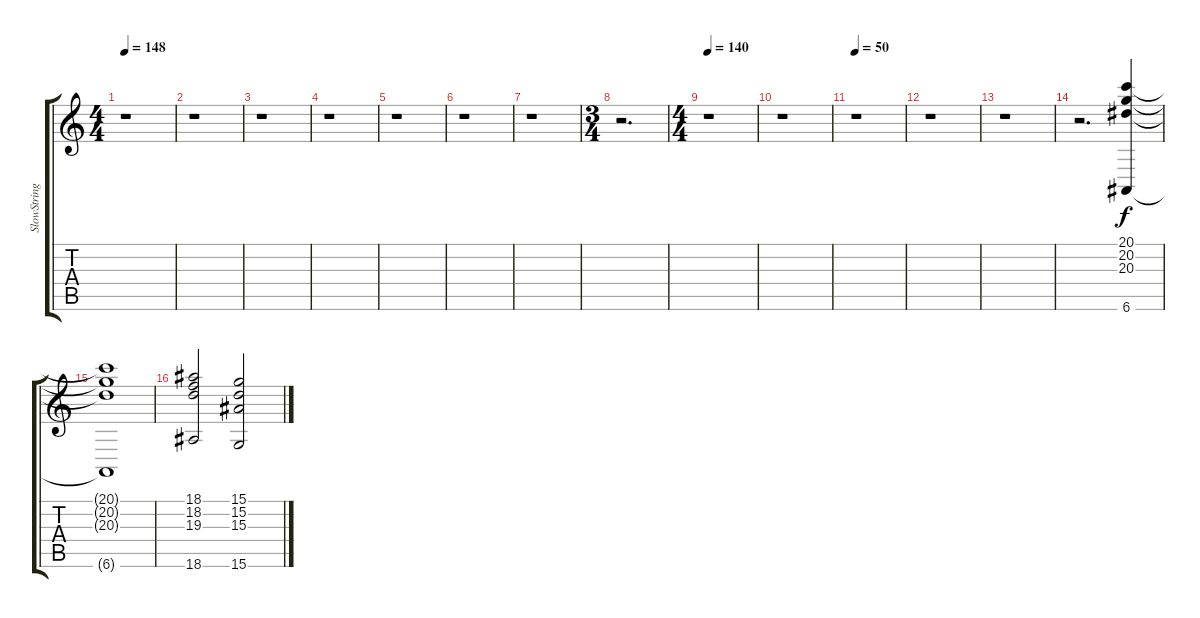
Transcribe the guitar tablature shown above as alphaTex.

\track ("SlowStrings" "SlowString") {instrument stringensemble2}
\staff {score tabs}
\tuning (E4 B3 G3 D3 A2 E2) {hide}
\ts (4 4)
\tempo 148
\clef g2
\ks c
r.1{dy f} |
r.1 |
r.1 |
r.1 |
r.1 |
r.1 |
r.1 |
\ts (3 4)
r.2{d} |
\ts (4 4)
\tempo 140
r.1 |
r.1 |
\tempo 50
r.1 |
r.1 |
r.1 |
r.2{d} (20.1 20.2 20.3 6.6).4 |
(20.1{t} 20.2{t} 20.3{t} 6.6{t}).1 |
(18.1 18.2 19.3 18.6).2 (15.1 15.2 15.3 15.6).2
